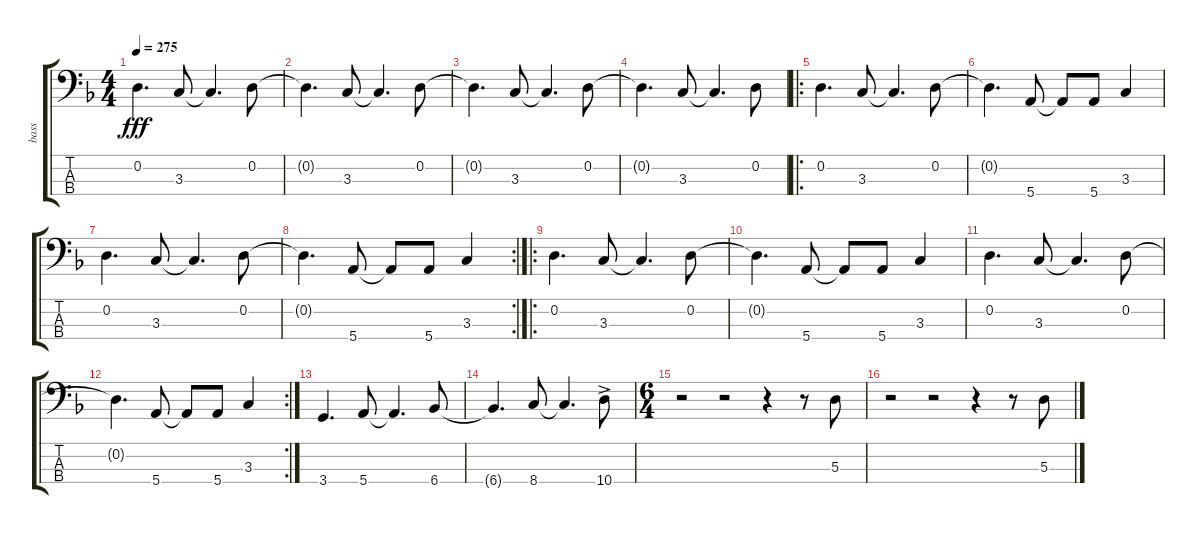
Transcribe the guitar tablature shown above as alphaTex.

\track ("bass" "bass") {instrument electricbassfinger}
\staff {score tabs}
\tuning (G2 D2 A1 E1) {hide}
\ts (4 4)
\tempo 275
\clef f4
\ks dminor
0.2.4{d dy fff} 3.3.8 3.3{t}.4{d} 0.2.8 |
0.2{t}.4{d} 3.3.8 3.3{t}.4{d} 0.2.8 |
0.2{t}.4{d} 3.3.8 3.3{t}.4{d} 0.2.8 |
0.2{t}.4{d} 3.3.8 3.3{t}.4{d} 0.2.8 |
\ro
0.2.4{d} 3.3.8 3.3{t}.4{d} 0.2.8 |
0.2{t}.4{d} 5.4.8 5.4{t}.8 5.4.8 3.3.4 |
0.2.4{d} 3.3.8 3.3{t}.4{d} 0.2.8 |
\rc 2
0.2{t}.4{d} 5.4.8 5.4{t}.8 5.4.8 3.3.4 |
\ro
0.2.4{d} 3.3.8 3.3{t}.4{d} 0.2.8 |
0.2{t}.4{d} 5.4.8 5.4{t}.8 5.4.8 3.3.4 |
0.2.4{d} 3.3.8 3.3{t}.4{d} 0.2.8 |
\rc 2
0.2{t}.4{d} 5.4.8 5.4{t}.8 5.4.8 3.3.4 |
3.4.4{d} 5.4.8 5.4{t}.4{d} 6.4.8 |
6.4{t}.4{d} 8.4.8 8.4{t}.4{d} 10.4{ac}.8 |
\ts (6 4)
r.2 r.2 r.4 r.8 5.3.8 |
r.2 r.2 r.4 r.8 5.3.8
